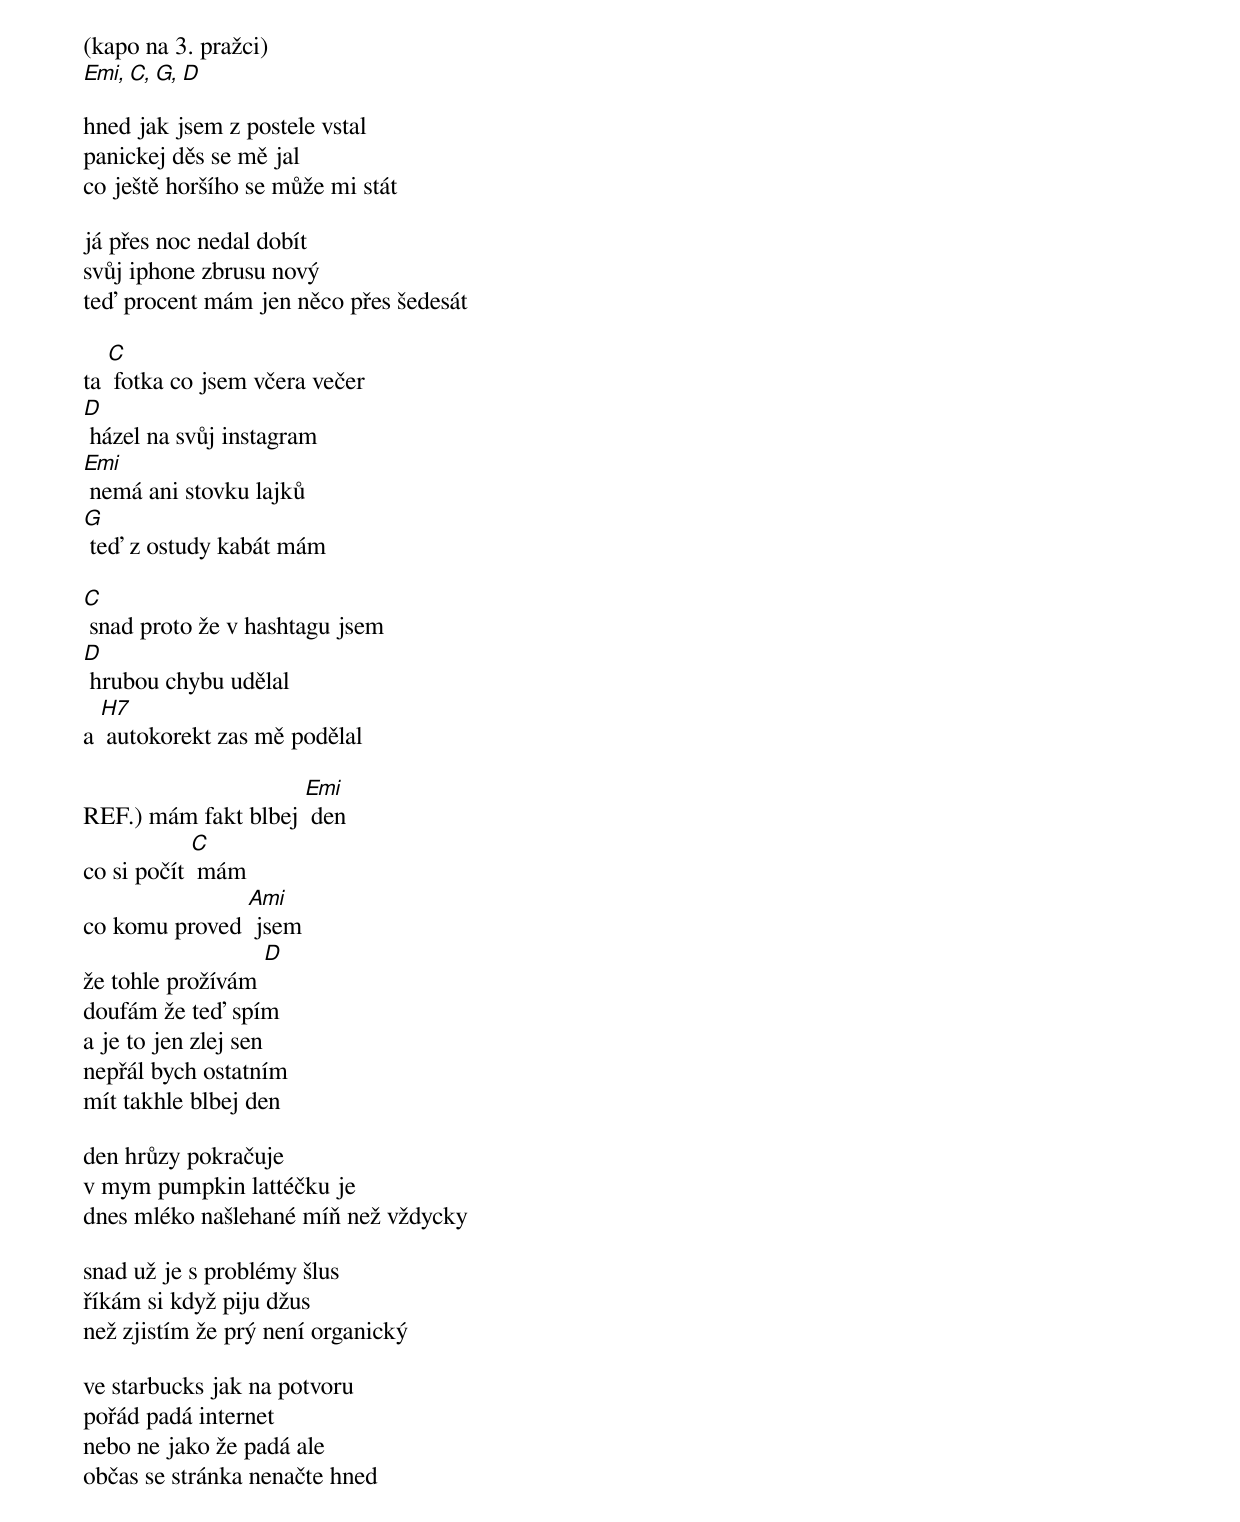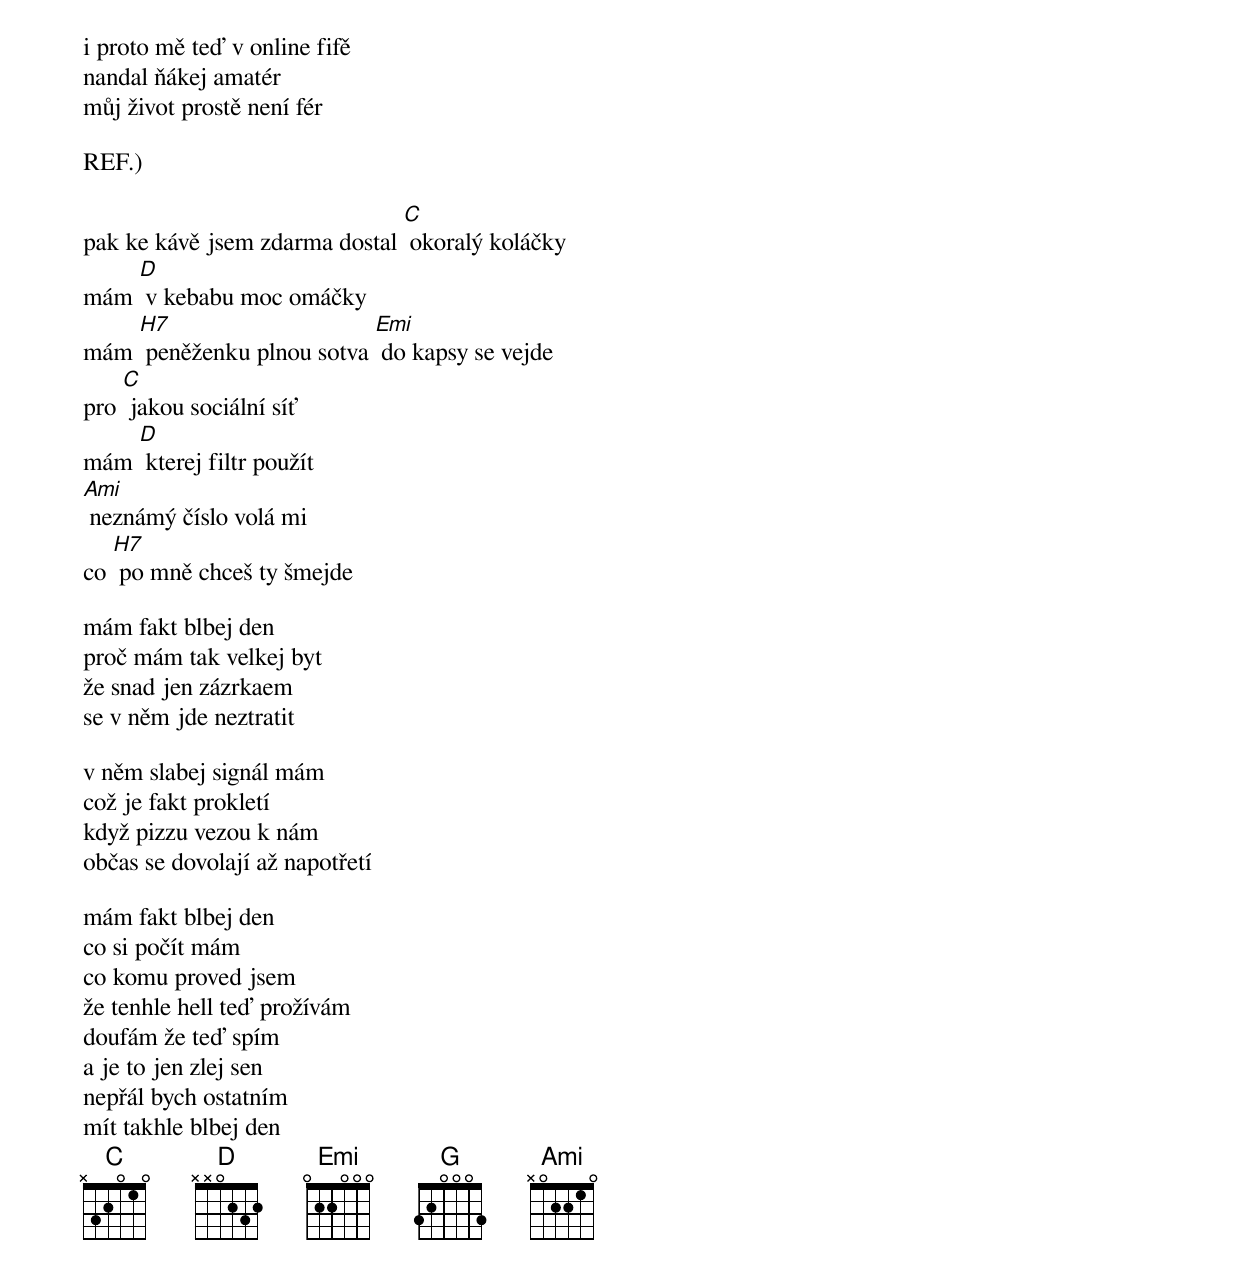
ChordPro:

(kapo na 3. pražci)
[Emi, C, G, D]

hned jak jsem z postele vstal
panickej děs se mě jal
co ještě horšího se může mi stát

já přes noc nedal dobít
svůj iphone zbrusu nový
teď procent mám jen něco přes šedesát

ta [C] fotka co jsem včera večer
[D] házel na svůj instagram
[Emi] nemá ani stovku lajků
[G] teď z ostudy kabát mám

[C] snad proto že v hashtagu jsem
[D] hrubou chybu udělal
a [H7] autokorekt zas mě podělal

REF.) mám fakt blbej [Emi] den
co si počít [C] mám
co komu proved [Ami] jsem
že tohle prožívám [D]
doufám že teď spím
a je to jen zlej sen
nepřál bych ostatním
mít takhle blbej den

den hrůzy pokračuje
v mym pumpkin lattéčku je
dnes mléko našlehané míň než vždycky

snad už je s problémy šlus
říkám si když piju džus
než zjistím že prý není organický

ve starbucks jak na potvoru
pořád padá internet
nebo ne jako že padá ale
občas se stránka nenačte hned

i proto mě teď v online fifě
nandal ňákej amatér
můj život prostě není fér

REF.)

pak ke kávě jsem zdarma dostal [C] okoralý koláčky
mám [D] v kebabu moc omáčky
mám [H7] peněženku plnou sotva [Emi] do kapsy se vejde
pro [C] jakou sociální síť
mám [D] kterej filtr použít
[Ami] neznámý číslo volá mi
co [H7] po mně chceš ty šmejde

mám fakt blbej den
proč mám tak velkej byt
že snad jen zázrkaem
se v něm jde neztratit

v něm slabej signál mám
což je fakt prokletí
když pizzu vezou k nám
občas se dovolají až napotřetí

mám fakt blbej den
co si počít mám
co komu proved jsem
že tenhle hell teď prožívám
doufám že teď spím
a je to jen zlej sen
nepřál bych ostatním
mít takhle blbej den
